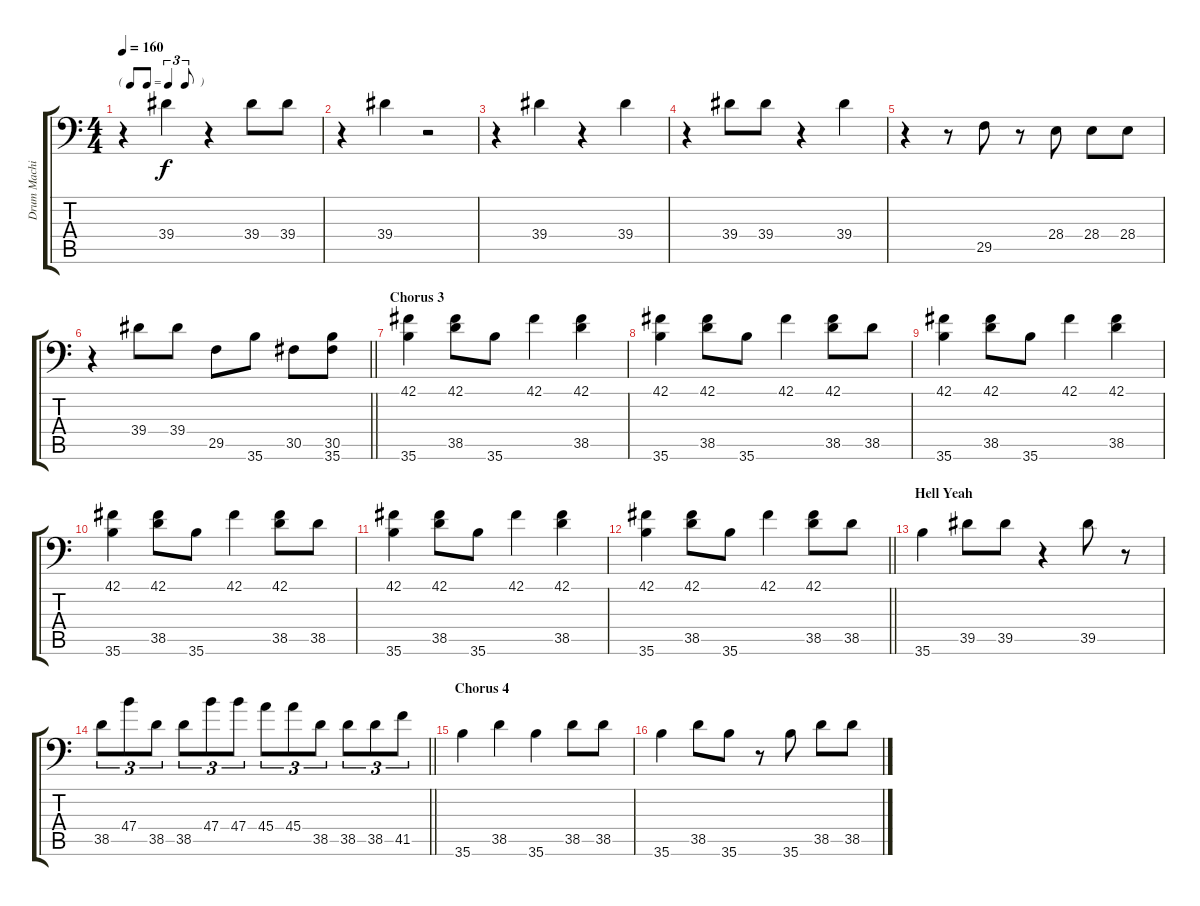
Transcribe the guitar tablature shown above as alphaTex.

\track ("Drum Machine" "Drum Machi") {instrument acousticgrandpiano}
\staff {score tabs}
\tuning (C-1 C-1 C-1 C-1 C-1 C-1) {hide}
\ts (4 4)
\tf triplet8th
\tempo 160
\clef f4
\ks c
r.4{dy f} 39.4.4 r.4 39.4.8 39.4.8 |
r.4 39.4.4 r.2 |
r.4 39.4.4 r.4 39.4.4 |
r.4 39.4.8 39.4.8 r.4 39.4.4 |
r.4 r.8 29.5.8 r.8 28.4.8 28.4.8 28.4.8 |
\barLineRight lightlight
r.4 39.4.8 39.4.8 29.5.8 35.6.8 30.5.8 (30.5 35.6).8 |
\section ("" "Chorus 3")
(42.1 35.6).4 (42.1 38.5).8 35.6.8 42.1.4 (42.1 38.5).4 |
(42.1 35.6).4 (42.1 38.5).8 35.6.8 42.1.4 (42.1 38.5).8 38.5.8 |
(42.1 35.6).4 (42.1 38.5).8 35.6.8 42.1.4 (42.1 38.5).4 |
(42.1 35.6).4 (42.1 38.5).8 35.6.8 42.1.4 (42.1 38.5).8 38.5.8 |
(42.1 35.6).4 (42.1 38.5).8 35.6.8 42.1.4 (42.1 38.5).4 |
\barLineRight lightlight
(42.1 35.6).4 (42.1 38.5).8 35.6.8 42.1.4 (42.1 38.5).8 38.5.8 |
\section ("" "Hell Yeah")
35.6.4 39.5.8 39.5.8 r.4 39.5.8 r.8 |
\barLineRight lightlight
38.5.8{tu (3 2)} 47.4.8{tu (3 2)} 38.5.8{tu (3 2)} 38.5.8{tu (3 2)} 47.4.8{tu (3 2)} 47.4.8{tu (3 2)} 45.4.8{tu (3 2)} 45.4.8{tu (3 2)} 38.5.8{tu (3 2)} 38.5.8{tu (3 2)} 38.5.8{tu (3 2)} 41.5.8{tu (3 2)} |
\section ("" "Chorus 4")
35.6.4 38.5.4 35.6.4 38.5.8 38.5.8 |
35.6.4 38.5.8 35.6.8 r.8 35.6.8 38.5.8 38.5.8
